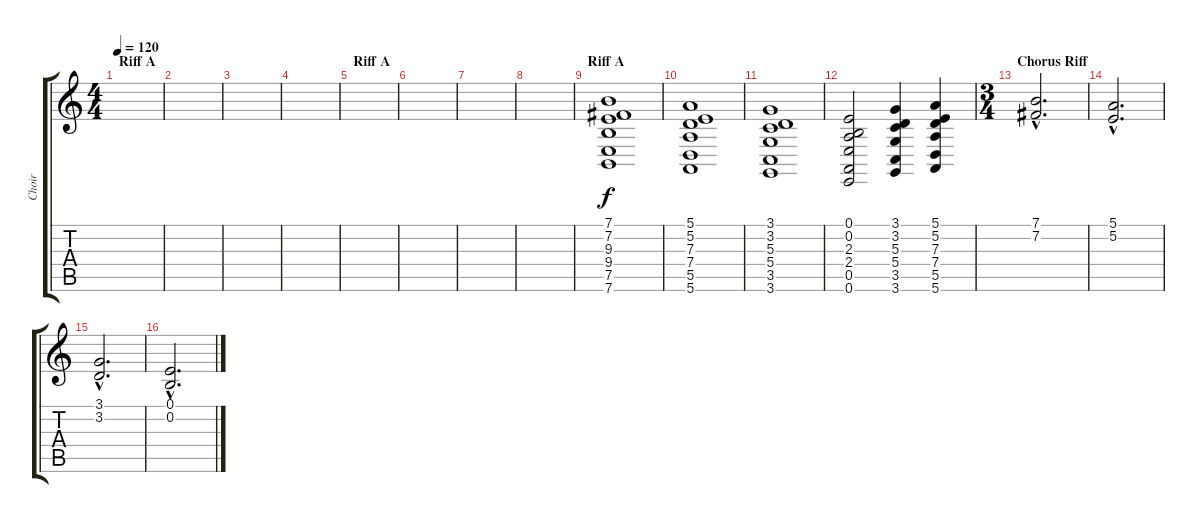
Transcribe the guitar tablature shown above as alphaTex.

\track ("Choir" "Choir") {instrument choiraahs}
\staff {score tabs}
\tuning (E4 B3 G3 D3 A2 E2) {hide}
\ts (4 4)
\section ("" "Riff A")
\tempo 120
\clef g2
\ks c
|
|
|
|
\section ("" "Riff A")
|
|
|
|
\section ("" "Riff A")
(7.1 7.2 9.3 9.4 7.5 7.6).1 |
(5.1 5.2 7.3 7.4 5.5 5.6).1 |
(3.1 3.2 5.3 5.4 3.5 3.6).1 |
(0.1 0.2 2.3 2.4 0.5 0.6).2 (3.1 3.2 5.3 5.4 3.5 3.6).4 (5.1 5.2 7.3 7.4 5.5 5.6).4 |
\ts (3 4)
\section ("" "Chorus Riff")
(7.1{hac} 7.2{hac}).2{d} |
(5.1{hac} 5.2{hac}).2{d} |
(3.1{hac} 3.2{hac}).2{d} |
(0.1{hac} 0.2{hac}).2{d}
